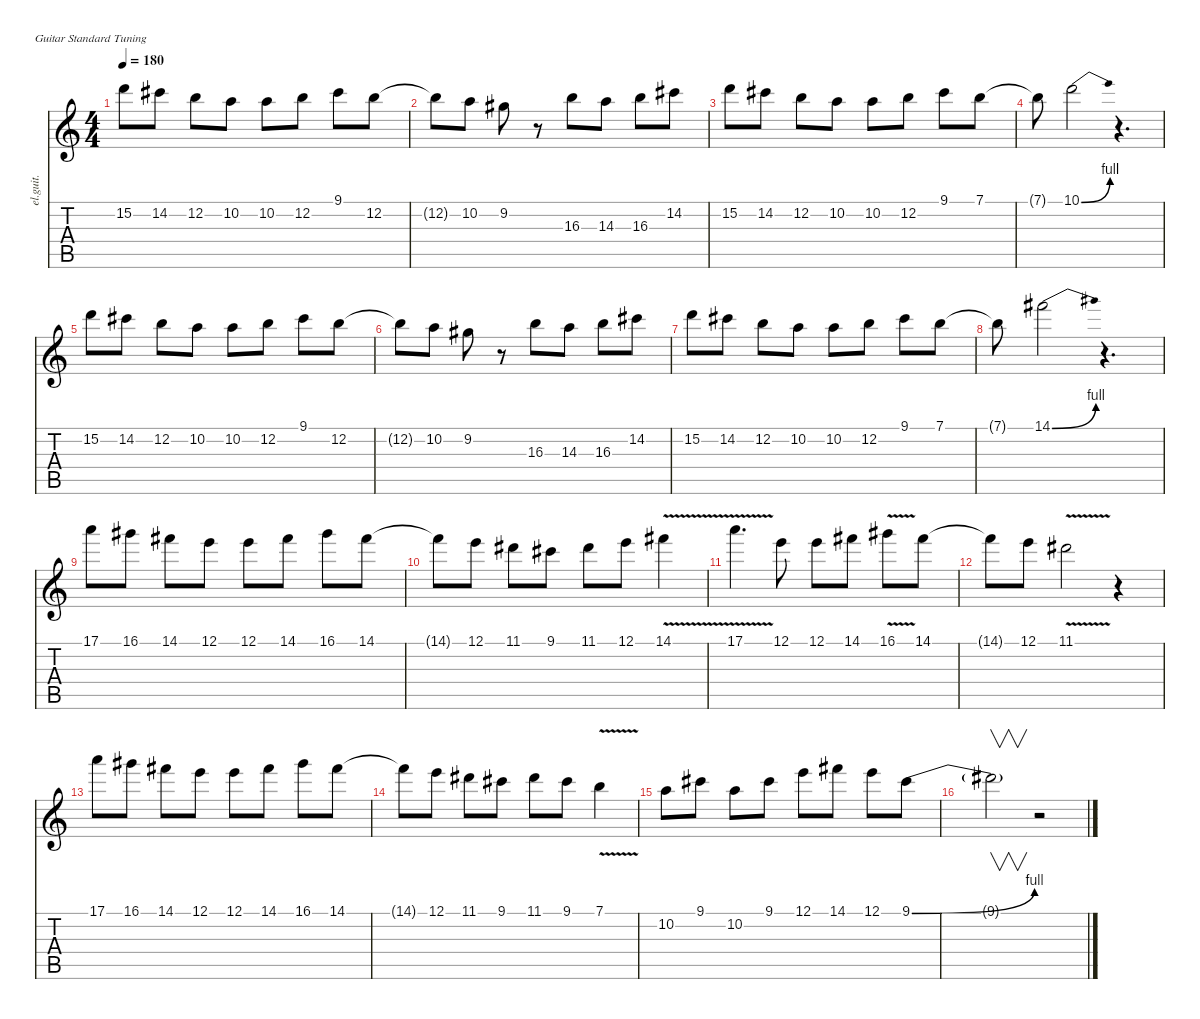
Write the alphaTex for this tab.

\defaultSystemsLayout 4
\hideDynamics
\bracketExtendMode nobrackets
\track ("Lead Guitar" "el.guit.") {instrument electricguitarclean}
\staff {score tabs}
\tuning (E4 B3 G3 D3 A2 E2)
\ts (4 4)
\tempo 180
\clef g2
\ks c
15.2.8{dy mf instrument electricguitarclean beam Down} 14.2{acc #}.8{beam Down} 12.2.8{beam Down} 10.2.8{beam Down} 10.2.8{beam Down} 12.2.8{beam Down} 9.1{acc #}.8{beam Down} 12.2.8{beam Down} |
12.2{t}.8{beam Down} 10.2.8{beam Down} 9.2{acc #}.8{beam Down} r.8{beam Down} 16.3.8{beam Down} 14.3.8{beam Down} 16.3.8{beam Down} 14.2{acc #}.8{beam Down} |
15.2.8{beam Down} 14.2{acc #}.8{beam Down} 12.2.8{beam Down} 10.2.8{beam Down} 10.2.8{beam Down} 12.2.8{beam Down} 9.1{acc #}.8{beam Down} 7.1.8{beam Down} |
7.1{t}.8{beam Down} 10.1{be (bend 0 0 15 4)}.2{beam Down} r.4{d beam Down} |
15.2.8{beam Down} 14.2{acc #}.8{beam Down} 12.2.8{beam Down} 10.2.8{beam Down} 10.2.8{beam Down} 12.2.8{beam Down} 9.1{acc #}.8{beam Down} 12.2.8{beam Down} |
12.2{t}.8{beam Down} 10.2.8{beam Down} 9.2{acc #}.8{beam Down} r.8{beam Down} 16.3.8{beam Down} 14.3.8{beam Down} 16.3.8{beam Down} 14.2{acc #}.8{beam Down} |
15.2.8{beam Down} 14.2{acc #}.8{beam Down} 12.2.8{beam Down} 10.2.8{beam Down} 10.2.8{beam Down} 12.2.8{beam Down} 9.1{acc #}.8{beam Down} 7.1.8{beam Down} |
7.1{t}.8{beam Down} 14.1{be (bend 0 0 15 4) acc #}.2{beam Down} r.4{d beam Down} |
17.1.8{beam Down} 16.1{acc #}.8{beam Down} 14.1{acc #}.8{beam Down} 12.1.8{beam Down} 12.1.8{beam Down} 14.1{acc #}.8{beam Down} 16.1{acc #}.8{beam Down} 14.1{acc #}.8{beam Down} |
14.1{t acc #}.8{beam Down} 12.1.8{beam Down} 11.1{acc #}.8{beam Down} 9.1{acc #}.8{beam Down} 11.1{acc #}.8{beam Down} 12.1.8{beam Down} 14.1{v acc #}.4{beam Down} |
17.1{v}.4{d beam Down} 12.1.8{beam Down} 12.1.8{beam Down} 14.1{acc #}.8{beam Down} 16.1{v acc #}.8{beam Down} 14.1{acc #}.8{beam Down} |
14.1{t acc #}.8{beam Down} 12.1.8{beam Down} 11.1{v acc #}.2{beam Down} r.4{beam Down} |
17.1.8{beam Down} 16.1{acc #}.8{beam Down} 14.1{acc #}.8{beam Down} 12.1.8{beam Down} 12.1.8{beam Down} 14.1{acc #}.8{beam Down} 16.1{acc #}.8{beam Down} 14.1{acc #}.8{beam Down} |
14.1{t acc #}.8{beam Down} 12.1.8{beam Down} 11.1{acc #}.8{beam Down} 9.1{acc #}.8{beam Down} 11.1{acc #}.8{beam Down} 9.1{acc #}.8{beam Down} 7.1{v}.4{beam Down} |
10.2.8{beam Down} 9.1{acc #}.8{beam Down} 10.2.8{beam Down} 9.1{acc #}.8{beam Down} 12.1.8{beam Down} 14.1{acc #}.8{beam Down} 12.1.8{beam Down} 9.1{be (bend 0 0 15 4) acc #}.8{beam Down} |
9.1{t}.2{v beam Down} r.2{beam Down}
